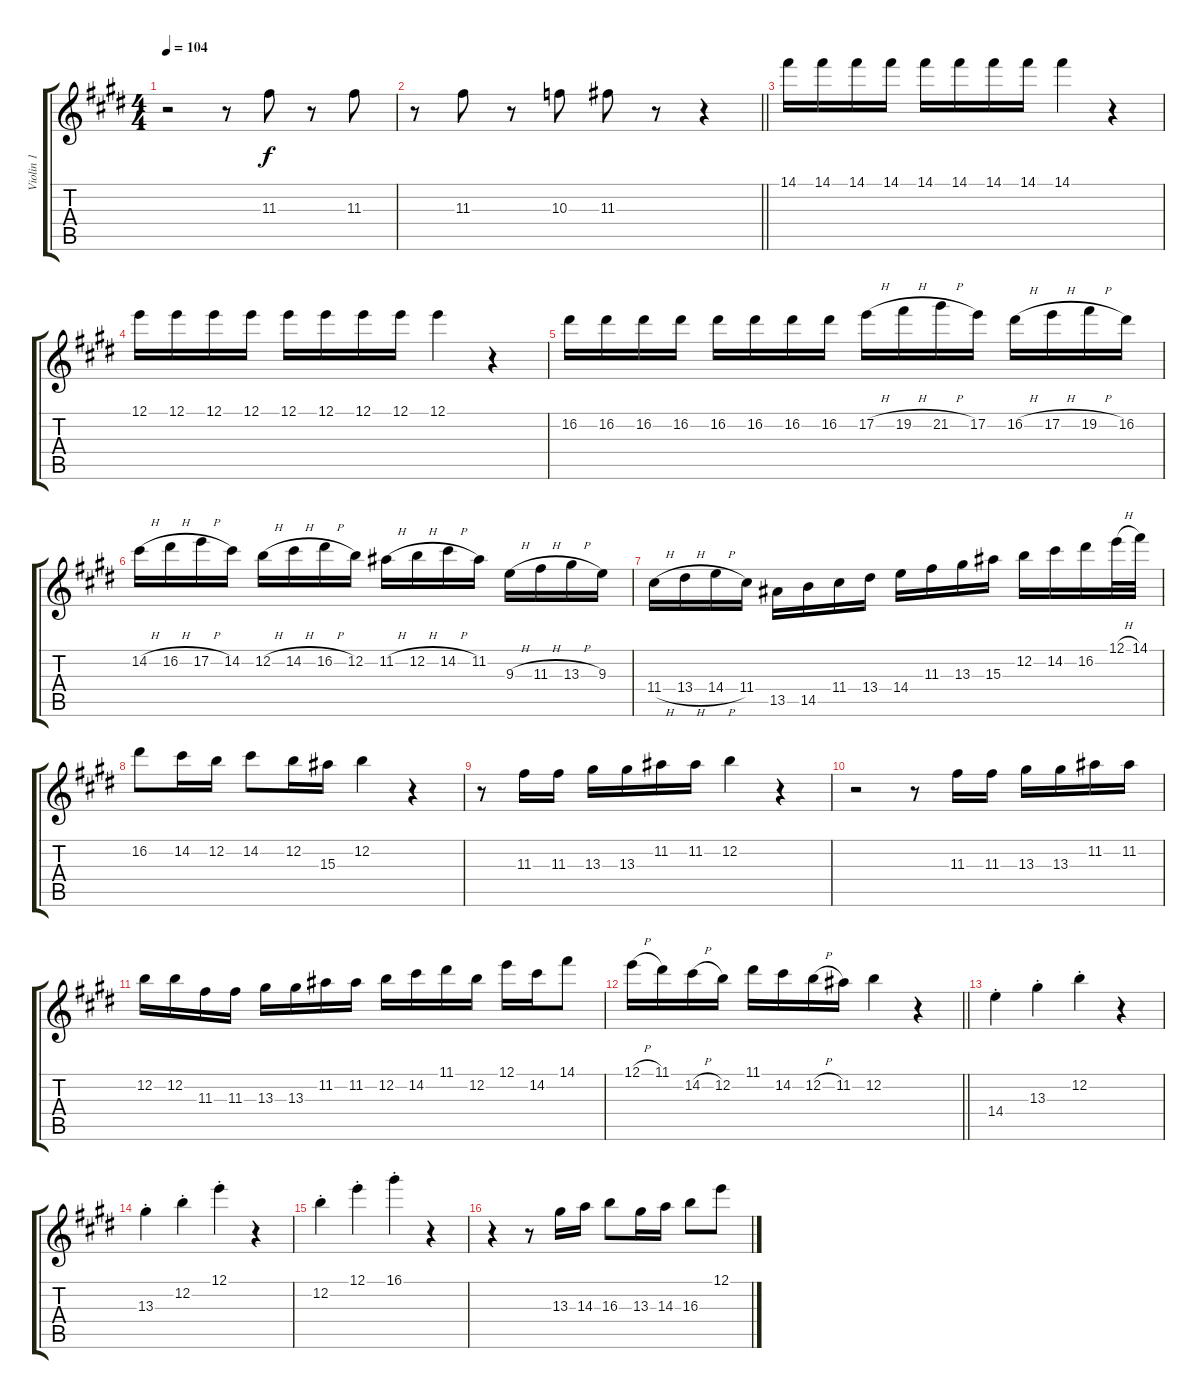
\track ("Violin 1" "Violin 1") {instrument overdrivenguitar}
\staff {score tabs}
\tuning (E4 B3 G3 D3 A2 E2) {hide}
\ts (4 4)
\tempo 104
\clef g2
\ks e
r.2{dy f} r.8 11.3.8 r.8 11.3.8 |
\barLineRight lightlight
r.8 11.3.8 r.8 10.3.8 11.3.8 r.8 r.4 |
14.1.16 14.1.16 14.1.16 14.1.16 14.1.16 14.1.16 14.1.16 14.1.16 14.1.4 r.4 |
12.1.16 12.1.16 12.1.16 12.1.16 12.1.16 12.1.16 12.1.16 12.1.16 12.1.4 r.4 |
16.2.16 16.2.16 16.2.16 16.2.16 16.2.16 16.2.16 16.2.16 16.2.16 17.2{h}.16 19.2{h}.16 21.2{h}.16 17.2.16 16.2{h}.16 17.2{h}.16 19.2{h}.16 16.2.16 |
14.2{h}.16 16.2{h}.16 17.2{h}.16 14.2.16 12.2{h}.16 14.2{h}.16 16.2{h}.16 12.2.16 11.2{h}.16 12.2{h}.16 14.2{h}.16 11.2.16 9.3{h}.16 11.3{h}.16 13.3{h}.16 9.3.16 |
11.4{h}.16 13.4{h}.16 14.4{h}.16 11.4.16 13.5.16 14.5.16 11.4.16 13.4.16 14.4.16 11.3.16 13.3.16 15.3.16 12.2.16 14.2.16 16.2.16 12.1{h}.32 14.1.32 |
16.2.8 14.2.16 12.2.16 14.2.8 12.2.16 15.3.16 12.2.4 r.4 |
r.8 11.3.16 11.3.16 13.3.16 13.3.16 11.2.16 11.2.16 12.2.4 r.4 |
r.2 r.8 11.3.16 11.3.16 13.3.16 13.3.16 11.2.16 11.2.16 |
12.2.16 12.2.16 11.3.16 11.3.16 13.3.16 13.3.16 11.2.16 11.2.16 12.2.16 14.2.16 11.1.16 12.2.16 12.1.16 14.2.16 14.1.8 |
\barLineRight lightlight
12.1{h}.16 11.1.16 14.2{h}.16 12.2.16 11.1.16 14.2.16 12.2{h}.16 11.2.16 12.2.4 r.4 |
14.4{st}.4 13.3{st}.4 12.2{st}.4 r.4 |
13.3{st}.4 12.2{st}.4 12.1{st}.4 r.4 |
12.2{st}.4 12.1{st}.4 16.1{st}.4 r.4 |
r.4 r.8 13.3.16 14.3.16 16.3.8 13.3.16 14.3.16 16.3.8 12.1.8
